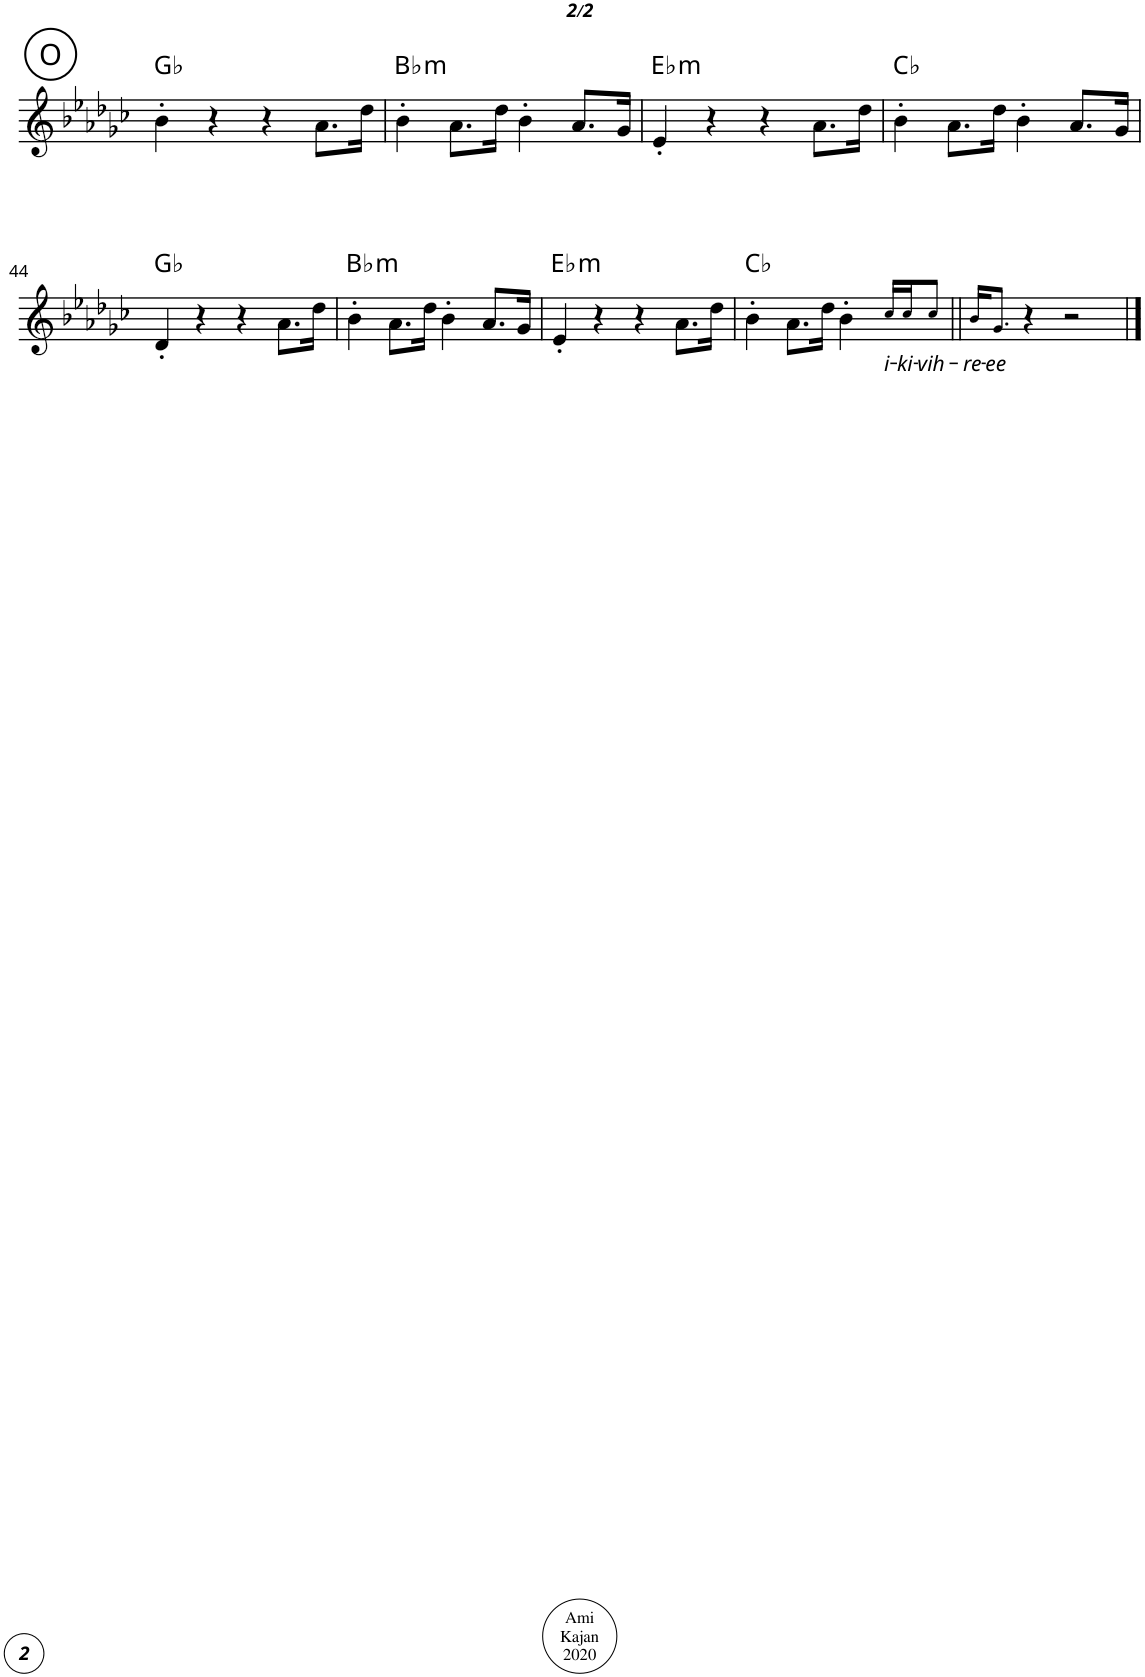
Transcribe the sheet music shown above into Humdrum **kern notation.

**kern	**text	**harte
*part1	*part1	*part1
*staff1	*staff1	*
*I"Acoustic Bass	*	*
*I'Bass	*	*
!!LO:PB:g=z
*clefG2	*	*
*k[b-e-a-d-g-c-]	*	*
*M4/4	*	*
*met(c)	*	*
!!LO:REH:place=s1:a:cj:enc=circle:fs=14:t=O
=40	=40	=40
4b-'\	.	Gb:maj
4r	.	.
4r	.	.
8.a-\L	.	.
16dd-\Jk	.	.
=41	=41	=41
!	!	!LO:H:kt=m
4b-'\	.	Bb:min
8.a-\L	.	.
16dd-\Jk	.	.
4b-'\	.	.
8.a-/L	.	.
16g-/Jk	.	.
=42	=42	=42
!	!	!LO:H:kt=m
4e-'/	.	Eb:min
4r	.	.
4r	.	.
8.a-\L	.	.
16dd-\Jk	.	.
=43	=43	=43
4b-'\	.	Cb:maj
8.a-\L	.	.
16dd-\Jk	.	.
4b-'\	.	.
8.a-/L	.	.
16g-/Jk	.	.
!!LO:LB:g=z
=44	=44	=44
4d-'/	.	Gb:maj
4r	.	.
4r	.	.
8.a-\L	.	.
16dd-\Jk	.	.
=45	=45	=45
!	!	!LO:H:kt=m
4b-'\	.	Bb:min
8.a-\L	.	.
16dd-\Jk	.	.
4b-'\	.	.
8.a-/L	.	.
16g-/Jk	.	.
=46	=46	=46
!	!	!LO:H:kt=m
4e-'/	.	Eb:min
4r	.	.
4r	.	.
8.a-\L	.	.
16dd-\Jk	.	.
=47	=47	=47
4b-'\	.	Cb:maj
8.a-\L	.	.
16dd-\Jk	.	.
4b-'\	.	.
!	!LO:LY:b	!
16cc-!/LL	i-	.
!	!LO:LY:b	!
16cc-!/J	-ki-	.
!	!LO:LY:b	!
8cc-!/J	-vih-	.
=48||	=48||	=48||
!	!LO:LY:b	!
16b-!/KL	-re-	.
!	!LO:LY:b	!
8.g-!/J	-ee	.
4r	.	.
2r	.	.
==	==	==
*-	*-	*-
